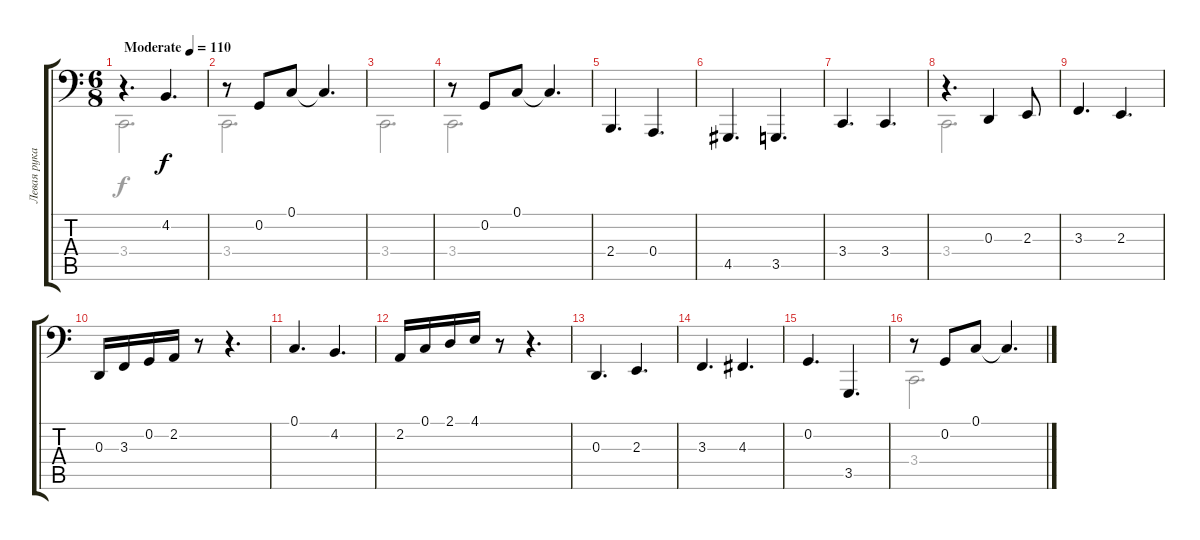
\track ("Левая рука" "Левая рука") {instrument acousticgrandpiano}
\staff {score tabs}
\tuning (C3 G2 D2 A1 E1 B0) {hide}
\voice
\ts (6 8)
\tempo (110 "Moderate")
\clef f4
\ks c
r.4{d dy f instrument acousticgrandpiano} 4.2.4{d} |
r.8 0.2.8{beam Up} 0.1.8{beam Up} 0.1{t}.4{d beam Up} |
|
r.8 0.2.8{beam Up} 0.1.8{beam Up} 0.1{t}.4{d beam Up} |
2.4.4{d} 0.4.4{d} |
4.5.4{d} 3.5.4{d} |
3.4.4{d} 3.4.4{d} |
r.4{d} 0.3.4 2.3.8 |
3.3.4{d} 2.3.4{d} |
0.3.16 3.3.16 0.2.16 2.2.16 r.8 r.4{d} |
0.1.4{d} 4.2.4{d} |
2.2.16 0.1.16 2.1.16 4.1.16 r.8 r.4{d} |
0.3.4{d} 2.3.4{d} |
3.3.4{d} 4.3.4{d} |
0.2.4{d} 3.5.4{d} |
r.8 0.2.8{beam Up} 0.1.8{beam Up} 0.1{t}.4{d beam Up}
\voice
\clef f4
\ottava regular
\simile none
\ks c
3.4.2{d dy f} |
3.4.2{d} |
3.4.2{d} |
3.4.2{d} |
|
|
|
3.4.2{d} |
|
|
|
|
|
|
|
3.4.2{d}
